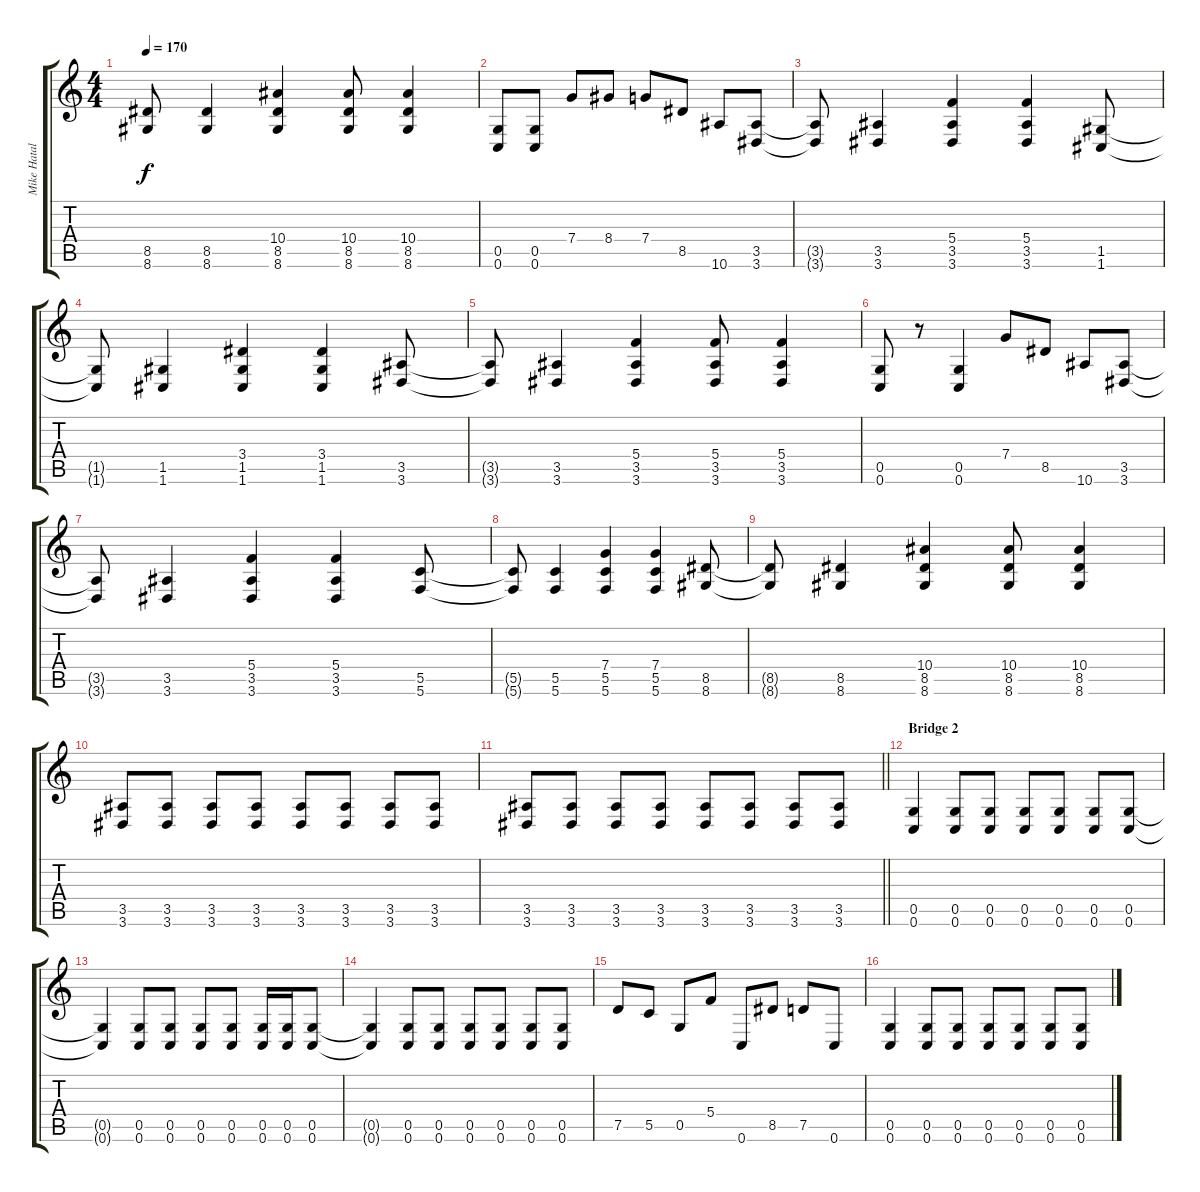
\track ("Mike Hatalak - Gtr.1" "Mike Hatal") {instrument distortionguitar}
\staff {score tabs}
\tuning (D4 A3 F3 C3 G2 C2) {hide}
\ts (4 4)
\tempo 170
\clef g2
\ks c
(8.5{t} 8.6{t}).8{dy f} (8.5 8.6).4 (10.4 8.5 8.6).4 (10.4 8.5 8.6).8 (10.4 8.5 8.6).4 |
(0.5 0.6).8 (0.5 0.6).8 7.4.8 8.4.8 7.4.8 8.5.8 10.6.8 (3.5 3.6).8 |
(3.5{t} 3.6{t}).8 (3.5 3.6).4 (5.4 3.5 3.6).4 (5.4 3.5 3.6).4 (1.5 1.6).8 |
(1.5{t} 1.6{t}).8 (1.5 1.6).4 (3.4 1.5 1.6).4 (3.4 1.5 1.6).4 (3.5 3.6).8 |
(3.5{t} 3.6{t}).8 (3.5 3.6).4 (5.4 3.5 3.6).4 (5.4 3.5 3.6).8 (5.4 3.5 3.6).4 |
(0.5 0.6).8 r.8 (0.5 0.6).4 7.4.8 8.5.8 10.6.8 (3.5 3.6).8 |
(3.5{t} 3.6{t}).8 (3.5 3.6).4 (5.4 3.5 3.6).4 (5.4 3.5 3.6).4 (5.5 5.6).8 |
(5.5{t} 5.6{t}).8 (5.5 5.6).4 (7.4 5.5 5.6).4 (7.4 5.5 5.6).4 (8.5 8.6).8 |
(8.5{t} 8.6{t}).8 (8.5 8.6).4 (10.4 8.5 8.6).4 (10.4 8.5 8.6).8 (10.4 8.5 8.6).4 |
(3.5 3.6).8 (3.5 3.6).8 (3.5 3.6).8 (3.5 3.6).8 (3.5 3.6).8 (3.5 3.6).8 (3.5 3.6).8 (3.5 3.6).8 |
\barLineRight lightlight
(3.5 3.6).8 (3.5 3.6).8 (3.5 3.6).8 (3.5 3.6).8 (3.5 3.6).8 (3.5 3.6).8 (3.5 3.6).8 (3.5 3.6).8 |
\section ("" "Bridge 2")
(0.5 0.6).4 (0.5 0.6).8 (0.5 0.6).8 (0.5 0.6).8 (0.5 0.6).8 (0.5 0.6).8 (0.5 0.6).8 |
(0.5{t} 0.6{t}).4 (0.5 0.6).8 (0.5 0.6).8 (0.5 0.6).8 (0.5 0.6).8 (0.5 0.6).16 (0.5 0.6).16 (0.5 0.6).8 |
(0.5{t} 0.6{t}).4 (0.5 0.6).8 (0.5 0.6).8 (0.5 0.6).8 (0.5 0.6).8 (0.5 0.6).8 (0.5 0.6).8 |
7.5.8 5.5.8 0.5.8 5.4.8 0.6.8 8.5.8 7.5.8 0.6.8 |
(0.5 0.6).4 (0.5 0.6).8 (0.5 0.6).8 (0.5 0.6).8 (0.5 0.6).8 (0.5 0.6).8 (0.5 0.6).8
